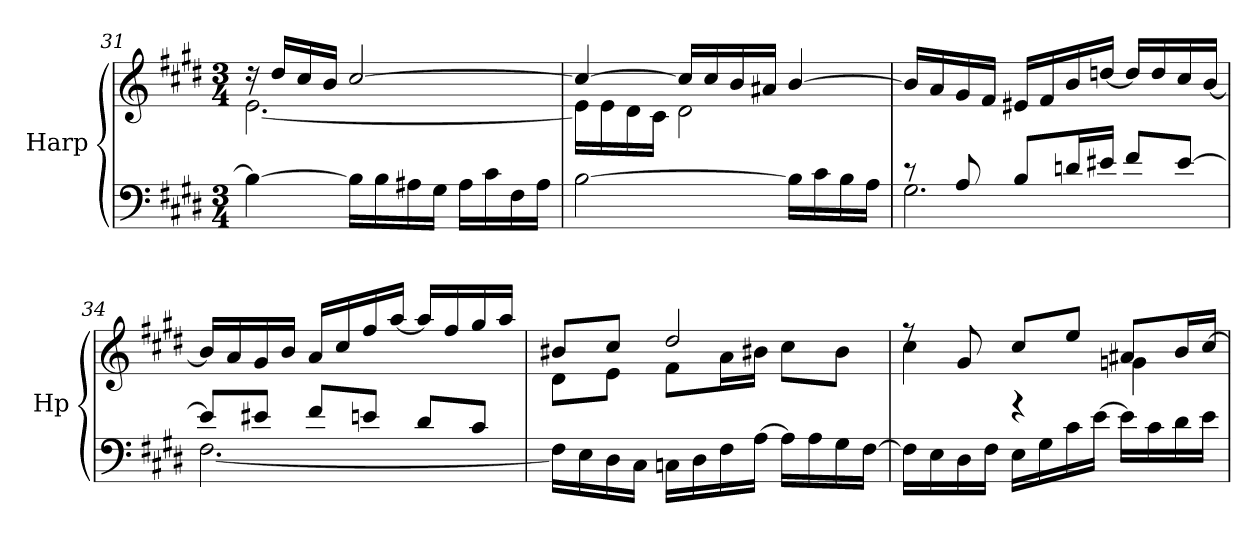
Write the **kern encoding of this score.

**kern	**kern
*part1	*part1
*staff2	*staff1
*I"Harp	*
*I'Hp	*
*clefF4	*clefG2
*k[f#c#g#d#]	*k[f#c#g#d#]
*M3/4	*M3/4
=31	=31
*	*^
4B\_	16rdd	[2.e\
.	16dd#/LL	.
.	16cc#/	.
.	16b/JJ	.
16B\LL]	[2cc#/	.
16B\	.	.
16A#X\	.	.
16G#\JJ	.	.
16A#\LL	.	.
16c#\	.	.
16F#\	.	.
16A#\JJ	.	.
=32	=32	=32
[2B\	4cc#/_	16e\LL]
.	.	16e\
.	.	16d#\
.	.	16c#\JJ
.	16cc#/LL]	2d#\
.	16cc#/	.
.	16b/	.
.	16a#X/JJ	.
16B\LL]	[4b/	.
16c#\	.	.
16B\	.	.
16A\JJ	.	.
!!LO:LB:g=z	!!
=33	=33	=33
*^	*	*
8ryy	2.G#\	16b/LL]	8rGG
.	.	16a/	.
8A/	.	16g#/	2ryy
.	.	16f#/JJ	.
8B/L	.	16e#X/LL	.
.	.	16f#/	.
16dn/L	.	16b/	.
16e#X/JJ	.	[16ddn/JJ	.
8f#/L	.	16dd/LL]	.
.	.	16dd/	.
[8e#/J	.	16cc#/	8ryy
.	.	[16b/JJ	.
*	*	*v	*v
=34	=34	=34
8e#/L]	[2.F#\	16b/LL]
.	.	16a/
8e#X/J	.	16g#/
.	.	16b/JJ
8f#/L	.	16a/LL
.	.	16cc#/
8en/J	.	16ff#/
.	.	[16aa/JJ
8d#/L	.	16aa/LL]
.	.	16ff#/
8c#/J	.	16gg#/
.	.	16aa/JJ
*v	*v	*
=35	=35
*	*^
16F#\LL]	8b#X/L	8d#\L
16E\	.	.
16D#\	8cc#/J	8e\J
16C#\JJ	.	.
16Cn\LL	2dd#/	8f#\L
16D#\	.	.
16F#\	.	16a\L
[16A\JJ	.	16b#X\JJ
16A\LL]	.	8cc#\L
16A\	.	.
16G#\	.	8b#\J
[16F#\JJ	.	.
!!LO:LB:g=z	!!
=36	=36	=36
16F#\LL]	8rff	4cc#\
16E\	.	.
16D#\	8g#/	.
16F#\JJ	.	.
16E\LL	8cc#/L	4rF
16G#\	.	.
16c#\	8ee/J	.
[16e\JJ	.	.
16e\LL]	8a#X/L	4gn\
16c#\	.	.
16d#\	16b/L	.
16e\JJ	[16cc#/JJ	.
*	*v	*v
=	=
*-	*-
